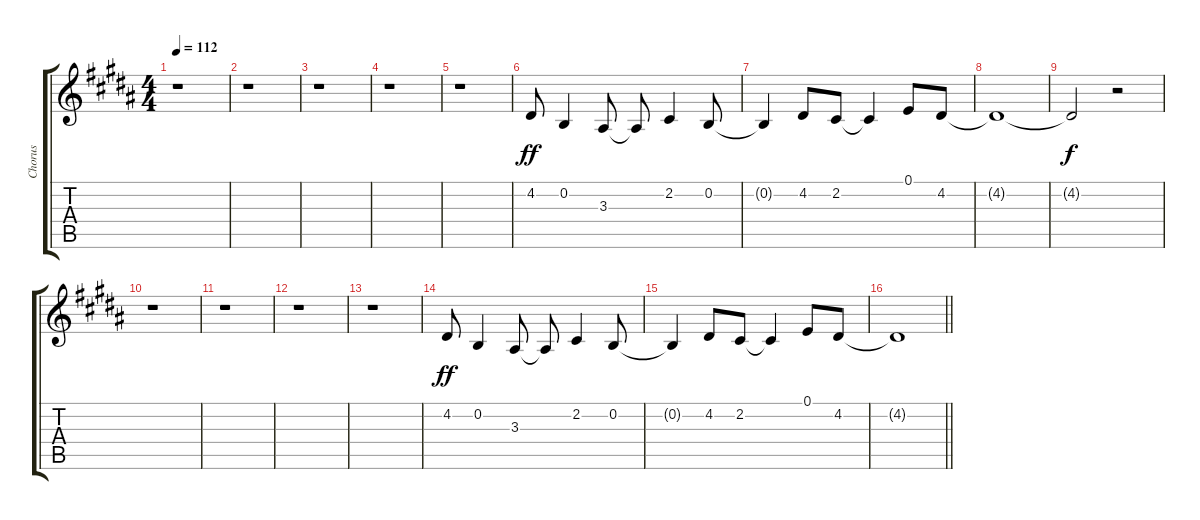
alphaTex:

\track ("Chorus" "Chorus") {instrument voiceoohs}
\staff {score tabs}
\tuning (E4 B3 G3 D3 A2 E2) {hide}
\ts (4 4)
\tempo 112
\clef g2
\ks b
r.1{dy ff} |
r.1 |
r.1 |
r.1 |
r.1 |
4.2.8 0.2.4 3.3.8 3.3{t}.8 2.2.4 0.2.8 |
0.2{t}.4 4.2.8 2.2.8 2.2{t}.4 0.1.8 4.2.8 |
4.2{t}.1 |
4.2{t}.2{dy f} r.2 |
r.1 |
r.1 |
r.1 |
r.1 |
4.2.8{dy ff} 0.2.4 3.3.8 3.3{t}.8 2.2.4 0.2.8 |
0.2{t}.4 4.2.8 2.2.8 2.2{t}.4 0.1.8 4.2.8 |
\barLineRight lightlight
4.2{t}.1
